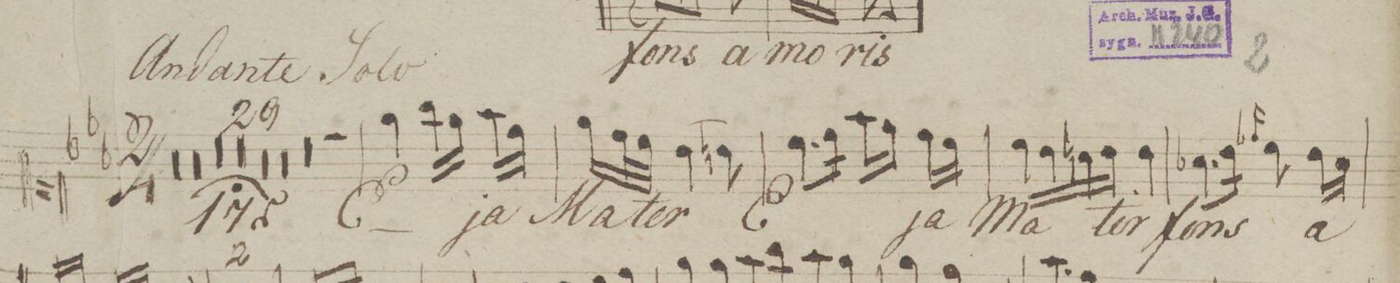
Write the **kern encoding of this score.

**kern	**text	**dynam
*I"Cant!	*	*
*clefC1	*	*
*k[b-e-a-]	*	*
*M2/4	*	*
0r	.	.
=2	=2	=2
=3	=3	=3
=4	=4	=4
=5	=5	=5
0r	.	.
=6	=6	=6
=7	=7	=7
=8	=8	=8
=9	=9	=9
0r	.	.
=10	=10	=10
=11	=11	=11
=12	=12	=12
=13	=13	=13
0r	.	.
=14	=14	=14
=15	=15	=15
=16	=16	=16
=17	=17	=17
0r;	.	.
=18	=18	=18
=19	=19	=19
=20	=20	=20
=21	=21	=21
0r	.	.
=22	=22	=22
=23	=23	=23
=24	=24	=24
=25	=25	=25
0r	.	.
=26	=26	=26
=27	=27	=27
=28	=28	=28
=29	=29	=29
2r	.	.
=30	=30	=30
*4\right	*	*
4ee-\	E-	.
*16\right	*	*
16gg\LL	.	.
16ee-\JJ	.	.
16ff\LL	-ja	.
16dd\JJ	.	.
=31	=31	=31
16ee-\LL	Ma-	.
*32\right	*	*
32dd\L	.	.
32cc\JJJ	.	.
(4b-\	-ter	.
*8\right	*	*
8bn\)	.	.
=32	=32	=32
8.cc\L	E-	.
16dd\Jk	.	.
16ff\LL	.	.
16ee-\JJ	.	.
16dd\LL	-ja	.
16cc\JJ	.	.
=33	=33	=33
16cc\LL	Ma-	.
16b-\	.	.
16an\	.	.
16b-\JJ	.	.
4b-\	-ter	.
=34	=34	=34
8.a-X\L	fons	.
16b-\Jk	.	.
16qqdd-X/	.	.
8cc\	.	.
16b-\LL	a-	.
16a-\JJ	.	.
=35	=35	=35
*-	*-	*-
